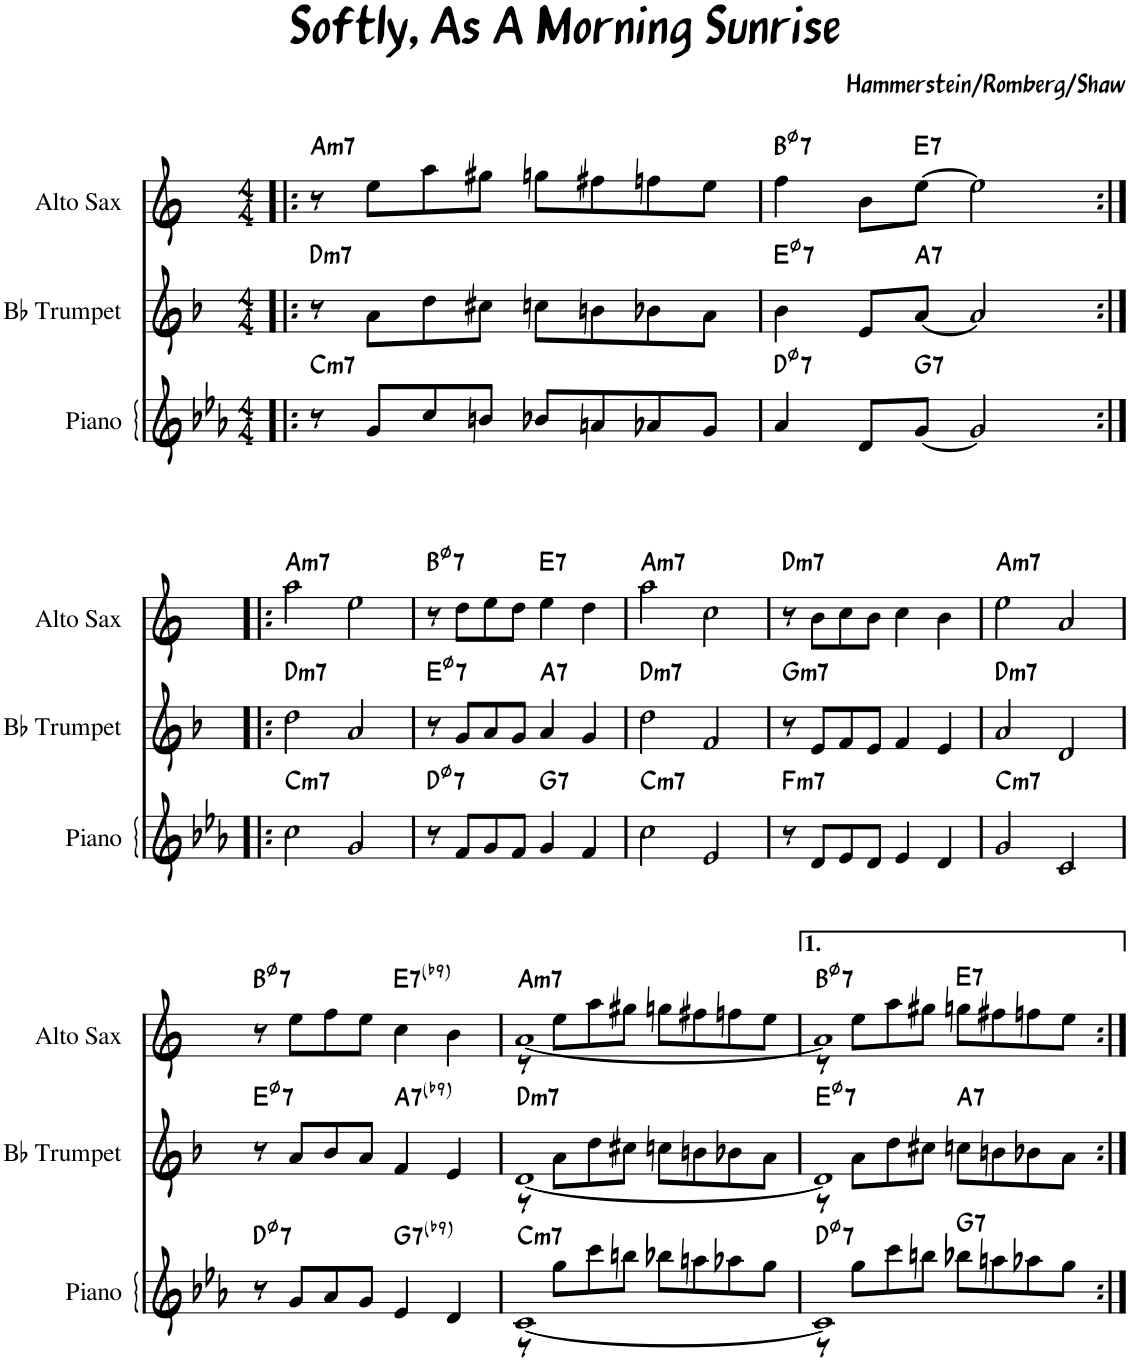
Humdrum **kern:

**kern	**harte	**kern	**harte	**kern	**harte
*part3	*part3	*part2	*part2	*part1	*part1
*staff3	*	*staff2	*	*staff1	*
*I"Piano	*	*I"Bb Trumpet	*	*I"Alto Sax	*
*I'Pno.	*	*I'Bb Tpt.	*	*I'Sax	*
*clefG2	*	*clefG2	*	*clefG2	*
*	*	*Trd1c2	*	*Trd5c9	*
*k[b-e-a-]	*	*k[b-]	*	*k[]	*
*M4/4	*	*M4/4	*	*M4/4	*
=1!|:	=1!|:	=1!|:	=1!|:	=1!|:	=1!|:
!	!LO:H:kt=m7	!	!LO:H:kt=m7	!	!LO:H:kt=m7
8r	C:min7	8r	D:min7	8r	A:min7
8g/L	.	8a\L	.	8ee\L	.
8cc/	.	8dd\	.	8aa\	.
8bn/J	.	8cc#X\J	.	8gg#X\J	.
8b-X/L	.	8ccn\L	.	8ggn\L	.
8an/	.	8bn\	.	8ff#X\	.
8a-X/	.	8b-X\	.	8ffn\	.
8g/J	.	8a\J	.	8ee\J	.
=2	=2	=2	=2	=2	=2
!	!LO:H:kt=7	!	!LO:H:kt=7	!	!LO:H:kt=7
4a-/	D:hdim7	4b-\	E:hdim7	4ff\	B:hdim7
8d/L	.	8e/L	.	8b\L	.
!	!LO:H:kt=7	!	!LO:H:kt=7	!	!LO:H:kt=7
[8g/J	G:7	[8a/J	A:7	[8ee\J	E:7
2g/]	.	2a/]	.	2ee\]	.
!!LO:LB:g=z
=1:|!|:	=1:|!|:	=1:|!|:	=1:|!|:	=1:|!|:	=1:|!|:
!	!LO:H:kt=m7	!	!LO:H:kt=m7	!	!LO:H:kt=m7
2cc\	C:min7	2dd\	D:min7	2aa\	A:min7
2g/	.	2a/	.	2ee\	.
=2	=2	=2	=2	=2	=2
!	!LO:H:kt=7	!	!LO:H:kt=7	!	!LO:H:kt=7
8r	D:hdim7	8r	E:hdim7	8r	B:hdim7
8f/L	.	8g/L	.	8dd\L	.
8g/	.	8a/	.	8ee\	.
8f/J	.	8g/J	.	8dd\J	.
!	!LO:H:kt=7	!	!LO:H:kt=7	!	!LO:H:kt=7
4g/	G:7	4a/	A:7	4ee\	E:7
4f/	.	4g/	.	4dd\	.
=3	=3	=3	=3	=3	=3
!	!LO:H:kt=m7	!	!LO:H:kt=m7	!	!LO:H:kt=m7
2cc\	C:min7	2dd\	D:min7	2aa\	A:min7
2e-/	.	2f/	.	2cc\	.
=4	=4	=4	=4	=4	=4
!	!LO:H:kt=m7	!	!LO:H:kt=m7	!	!LO:H:kt=m7
8r	F:min7	8r	G:min7	8r	D:min7
8d/L	.	8e/L	.	8b\L	.
8e-/	.	8f/	.	8cc\	.
8d/J	.	8e/J	.	8b\J	.
4e-/	.	4f/	.	4cc\	.
4d/	.	4e/	.	4b\	.
=5	=5	=5	=5	=5	=5
!	!LO:H:kt=m7	!	!LO:H:kt=m7	!	!LO:H:kt=m7
2g/	C:min7	2a/	D:min7	2ee\	A:min7
2c/	.	2d/	.	2a/	.
!!LO:LB:g=z
=1	=1	=1	=1	=1	=1
!	!LO:H:kt=7	!	!LO:H:kt=7	!	!LO:H:kt=7
8r	D:hdim7	8r	E:hdim7	8r	B:hdim7
8g/L	.	8a/L	.	8ee\L	.
8a-/	.	8b-/	.	8ff\	.
8g/J	.	8a/J	.	8ee\J	.
!	!LO:H:kt=7	!	!LO:H:kt=7	!	!LO:H:kt=7
4e-/	G:7(b9)	4f/	A:7(b9)	4cc\	E:7(b9)
4d/	.	4e/	.	4b\	.
=2	=2	=2	=2	=2	=2
*^	*	*^	*	*^	*
!	!	!LO:H:kt=m7	!	!	!LO:H:kt=m7	!	!	!LO:H:kt=m7
[<1c	8r	C:min7	[<1d	8r	D:min7	[<1a	8r	A:min7
.	8gg\L	.	.	8a\L	.	.	8ee\L	.
.	8ccc\	.	.	8dd\	.	.	8aa\	.
.	8bbn\J	.	.	8cc#X\J	.	.	8gg#X\J	.
.	8bb-X\L	.	.	8ccn\L	.	.	8ggn\L	.
.	8aan\	.	.	8bn\	.	.	8ff#X\	.
.	8aa-X\	.	.	8b-X\	.	.	8ffn\	.
.	8gg\J	.	.	8a\J	.	.	8ee\J	.
=3	=3	=3	=3	=3	=3	=3	=3	=3
!	!	!LO:H:kt=7	!	!	!LO:H:kt=7	!	!	!LO:H:kt=7
1c]	8r	D:hdim7	1d]	8r	E:hdim7	1a]	8r	B:hdim7
.	8gg\L	.	.	8a\L	.	.	8ee\L	.
.	8ccc\	.	.	8dd\	.	.	8aa\	.
.	8bbn\J	.	.	8cc#X\J	.	.	8gg#X\J	.
!	!	!LO:H:kt=7	!	!	!LO:H:kt=7	!	!	!LO:H:kt=7
.	8bb-X\L	G:7	.	8ccn\L	A:7	.	8ggn\L	E:7
.	8aan\	.	.	8bn\	.	.	8ff#X\	.
.	8aa-X\	.	.	8b-X\	.	.	8ffn\	.
.	8gg\J	.	.	8a\J	.	.	8ee\J	.
*v	*v	*	*	*	*	*v	*v	*
*	*	*v	*v	*	*	*
=:|!	=:|!	=:|!	=:|!	=:|!	=:|!
*-	*-	*-	*-	*-	*-
